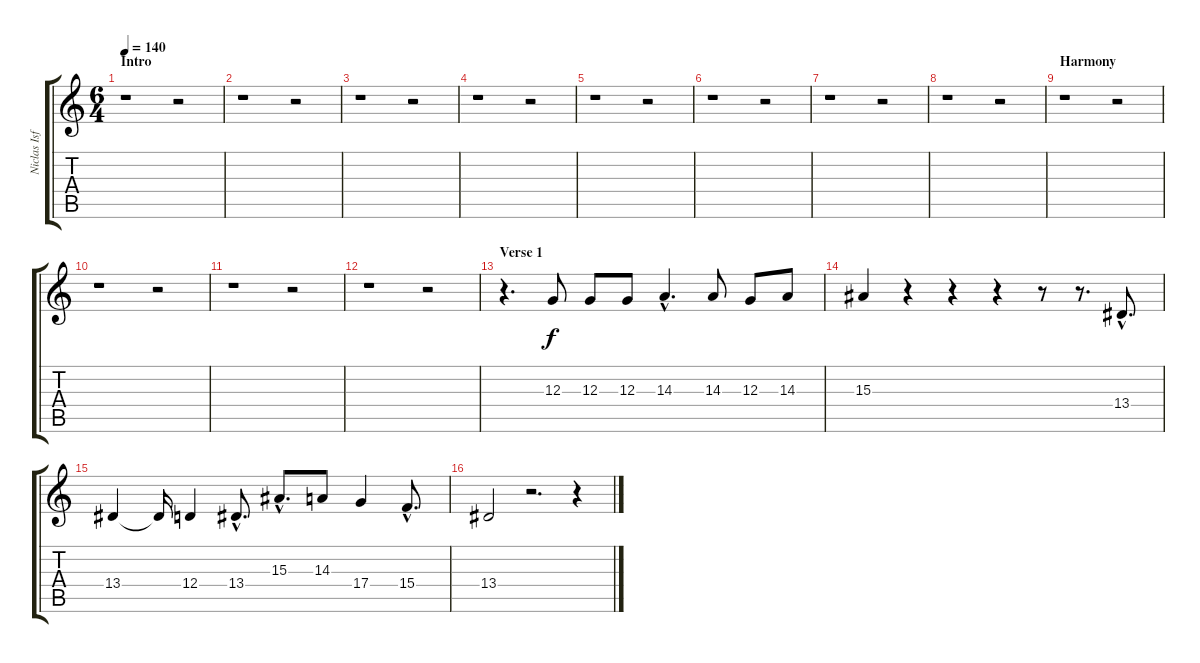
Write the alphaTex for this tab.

\track ("Niclas Isfeldt - Vocals" "Niclas Isf") {instrument cello}
\staff {score tabs}
\tuning (E4 B3 G3 D3 A2 E2) {hide}
\ts (6 4)
\section ("" "Intro")
\tempo 140
\clef g2
\ks c
r.1{dy f instrument cello} r.2 |
r.1 r.2 |
r.1 r.2 |
r.1 r.2 |
r.1 r.2 |
r.1 r.2 |
r.1 r.2 |
r.1 r.2 |
\section ("" "Harmony")
r.1 r.2 |
r.1 r.2 |
r.1 r.2 |
r.1 r.2 |
\section ("" "Verse 1")
r.4{d} 12.3.8 12.3.8 12.3.8 14.3{hac}.4{d} 14.3.8 12.3.8 14.3.8 |
15.3.4 r.4 r.4 r.4 r.8 r.8{d} 13.4{hac}.8{d} |
13.4.4 13.4{t}.16 12.4.4 13.4{hac}.8{d} 15.3{hac}.8{d} 14.3.8 17.4.4 15.4{hac}.8{d} |
13.4.2 r.2{d} r.4
